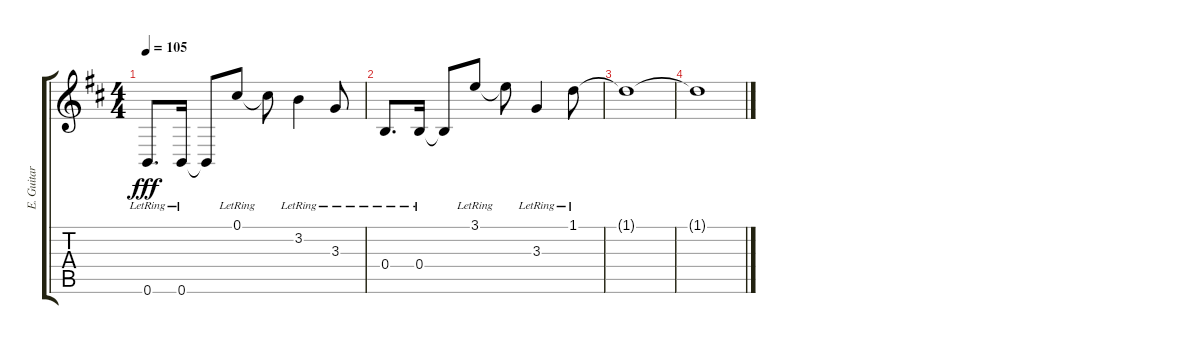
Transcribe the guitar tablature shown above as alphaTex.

\track ("E. Guitar I" "E. Guitar ") {instrument electricguitarclean}
\staff {score tabs}
\tuning (Db4 Ab3 E3 B2 Gb2 B1) {hide}
\ts (4 4)
\tempo 105
\clef g2
\ks d
0.6{lr}.8{d dy fff} 0.6{lr}.16 0.6{t}.8 0.1{lr}.8 0.1{t}.8 3.2{lr}.4 3.3{lr}.8 |
0.4{lr}.8{d} 0.4{lr}.16 0.4{t}.8 3.1{lr}.8 3.1{t}.8 3.3{lr}.4 1.1{lr}.8 |
1.1{t}.1 |
1.1{t}.1
